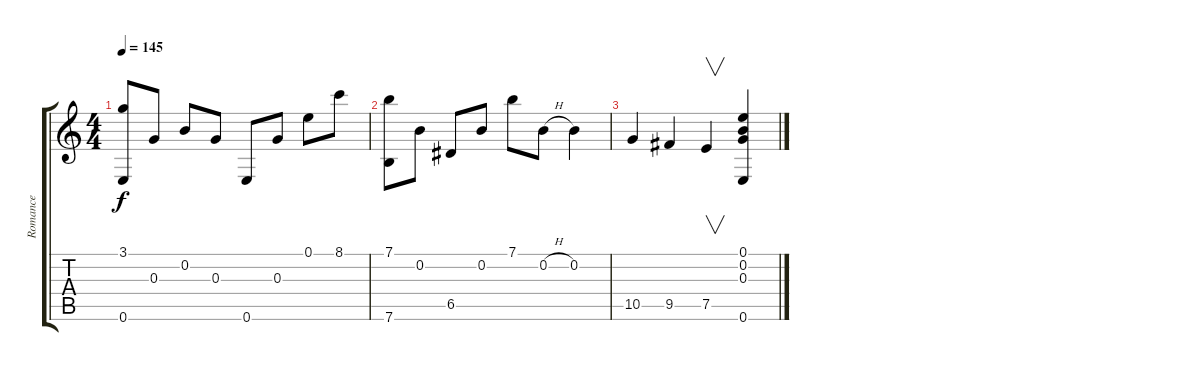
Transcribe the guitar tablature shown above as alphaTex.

\track ("Romance" "Romance") {instrument acousticguitarsteel}
\staff {score tabs}
\tuning (E4 B3 G3 D3 A2 E2) {hide}
\ts (4 4)
\tempo 145
\clef g2
\ks c
(3.1 0.6).8{dy f} 0.3.8 0.2.8 0.3.8 0.6.8 0.3.8 0.1.8 8.1.8 |
(7.1 7.6).8 0.2.8 6.5.8 0.2.8 7.1.8 0.2{h}.8 0.2.4 |
10.5.4 9.5.4 7.5.4{v} (0.1 0.2 0.3 0.6).4
